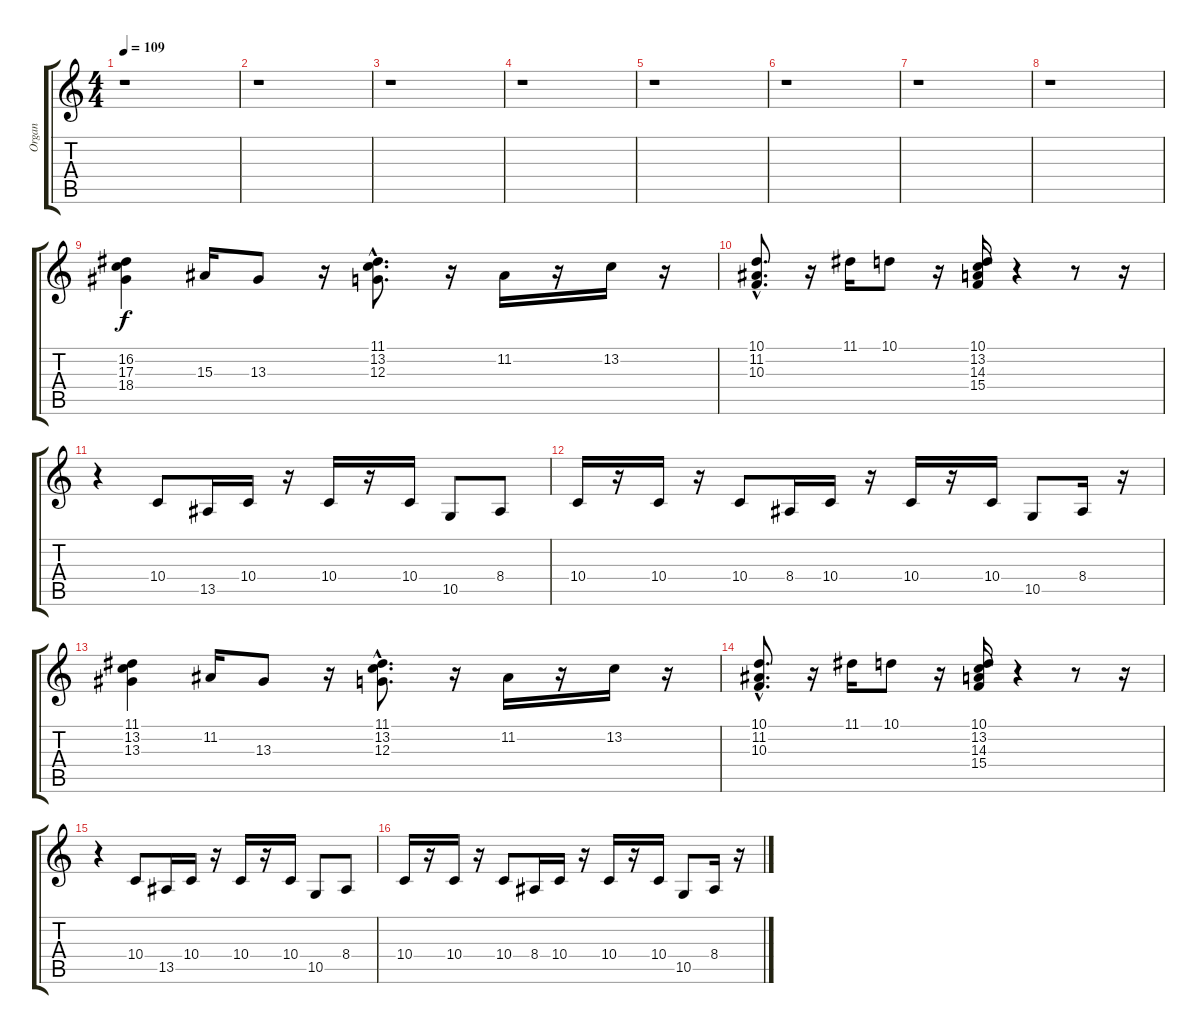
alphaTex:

\track ("Organ" "Organ") {instrument drawbarorgan}
\staff {score tabs}
\tuning (E4 B3 G3 D3 A2 E2) {hide}
\ts (4 4)
\tempo 109
\clef g2
\ks c
r.1{dy f} |
r.1 |
r.1 |
r.1 |
r.1 |
r.1 |
r.1 |
r.1 |
(16.2 17.3 18.4).4 15.3.16 13.3.8 r.16 (11.1{hac} 13.2{hac} 12.3{hac}).8{d} r.16 11.2.16 r.16 13.2.16 r.16 |
(10.1{hac} 11.2{hac} 10.3{hac}).8{d} r.16 11.1.16 10.1.8 r.16 (10.1 13.2 14.3 15.4).16 r.4 r.8 r.16 |
r.4 10.4.8 13.5.16 10.4.16 r.16 10.4.16 r.16 10.4.16 10.5.8 8.4.8 |
10.4.16 r.16 10.4.16 r.16 10.4.8 8.4.16 10.4.16 r.16 10.4.16 r.16 10.4.16 10.5.8 8.4.16 r.16 |
(11.1 13.2 13.3).4 11.2.16 13.3.8 r.16 (11.1{hac} 13.2{hac} 12.3{hac}).8{d} r.16 11.2.16 r.16 13.2.16 r.16 |
(10.1{hac} 11.2{hac} 10.3{hac}).8{d} r.16 11.1.16 10.1.8 r.16 (10.1 13.2 14.3 15.4).16 r.4 r.8 r.16 |
r.4 10.4.8 13.5.16 10.4.16 r.16 10.4.16 r.16 10.4.16 10.5.8 8.4.8 |
10.4.16 r.16 10.4.16 r.16 10.4.8 8.4.16 10.4.16 r.16 10.4.16 r.16 10.4.16 10.5.8 8.4.16 r.16
